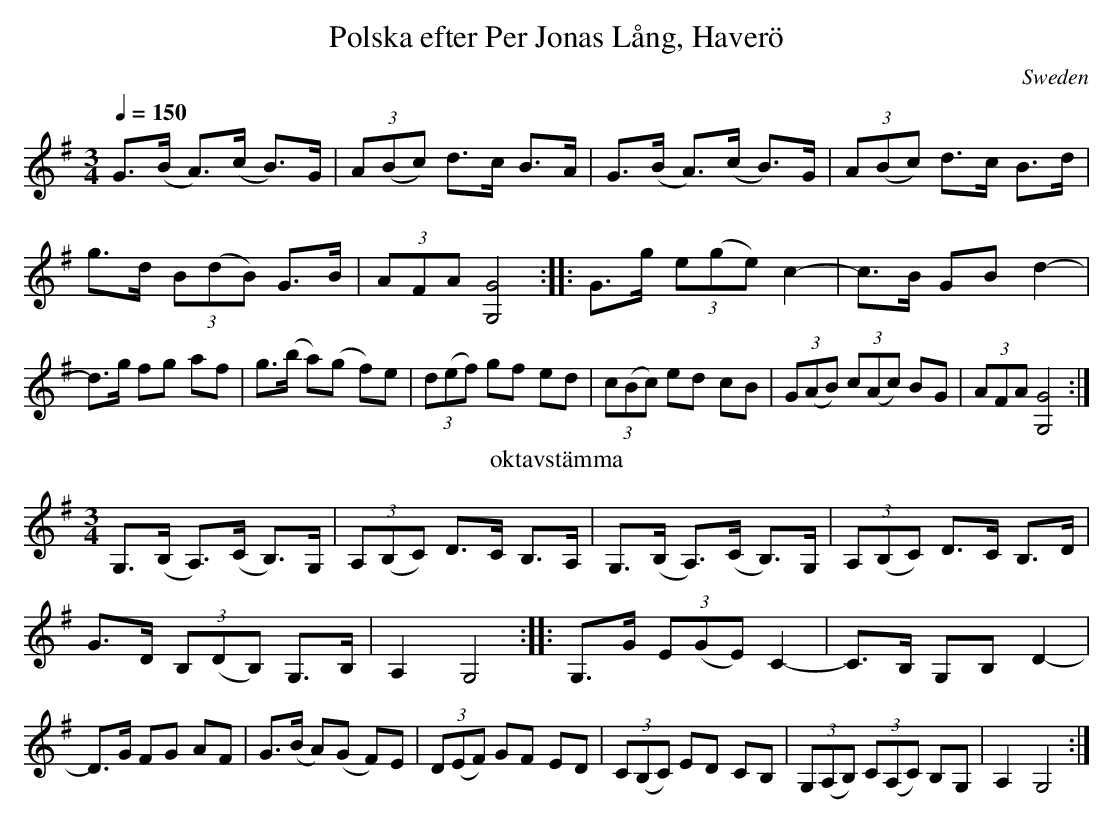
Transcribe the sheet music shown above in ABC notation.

X:1
T:Polska efter Per Jonas Lång, Haverö
O:Sweden
M:3/4
L:1/8
Q:1/4=150
K:G
G>(B A>)(c B>)G|(3A(Bc) d>c B>A|G>(B A>)(c B>)G|(3A(Bc) d>c B>d|\
g>d (3B(dB) G>B|(3AFA [G,4G4]::\
G>g (3e(ge) c2-|c>B GB d2-|d>g fg af|g>(b a)(g f)e|\
(3d(ef) gf ed|(3c(Bc) ed cB|(3G(AB) (3c(Ac) BG|(3AFA [G,4G4]:|
T:oktavstämma
G,>(B, A,>)(C B,>)G,|(3A,(B,C) D>C B,>A,|G,>(B, A,>)(C B,>)G,|\
(3A,(B,C) D>C B,>D|\
G>D (3B,(DB,) G,>B,|A,2 G,4::\
G,>G (3E(GE) C2-|C>B, G,B, D2-|D>G FG AF|G>(B A)(G F)E|\
(3D(EF) GF ED|(3C(B,C) ED CB,|(3G,(A,B,) (3C(A,C) B,G,|A,2 G,4:|
